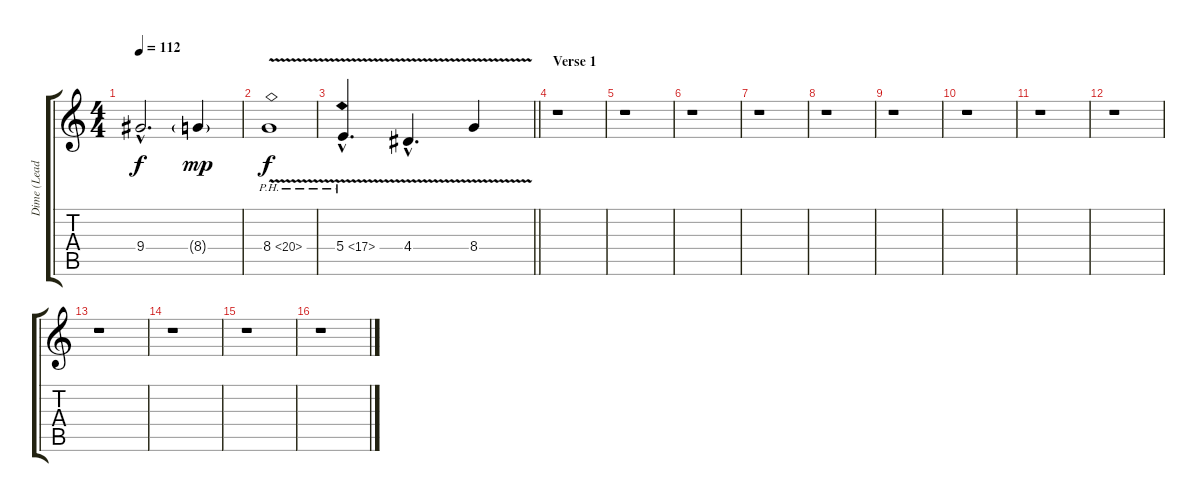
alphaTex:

\track ("Dime (Lead)" "Dime (Lead") {instrument distortionguitar}
\staff {score tabs}
\tuning (Db4 Ab3 E3 B2 Gb2 Db2) {hide}
\ts (4 4)
\tempo 112
\clef g2
\ks c
9.4{hac}.2{d dy f} 8.4{g}.4{dy mp} |
8.4{ph 12 v}.1{dy f} |
\barLineRight lightlight
5.4{ph 12 v hac}.4{d} 4.4{v hac}.4{d} 8.4{v}.4 |
\section ("" "Verse 1")
r.1 |
r.1 |
r.1 |
r.1 |
r.1 |
r.1 |
r.1 |
r.1 |
r.1 |
r.1 |
r.1 |
r.1 |
r.1
